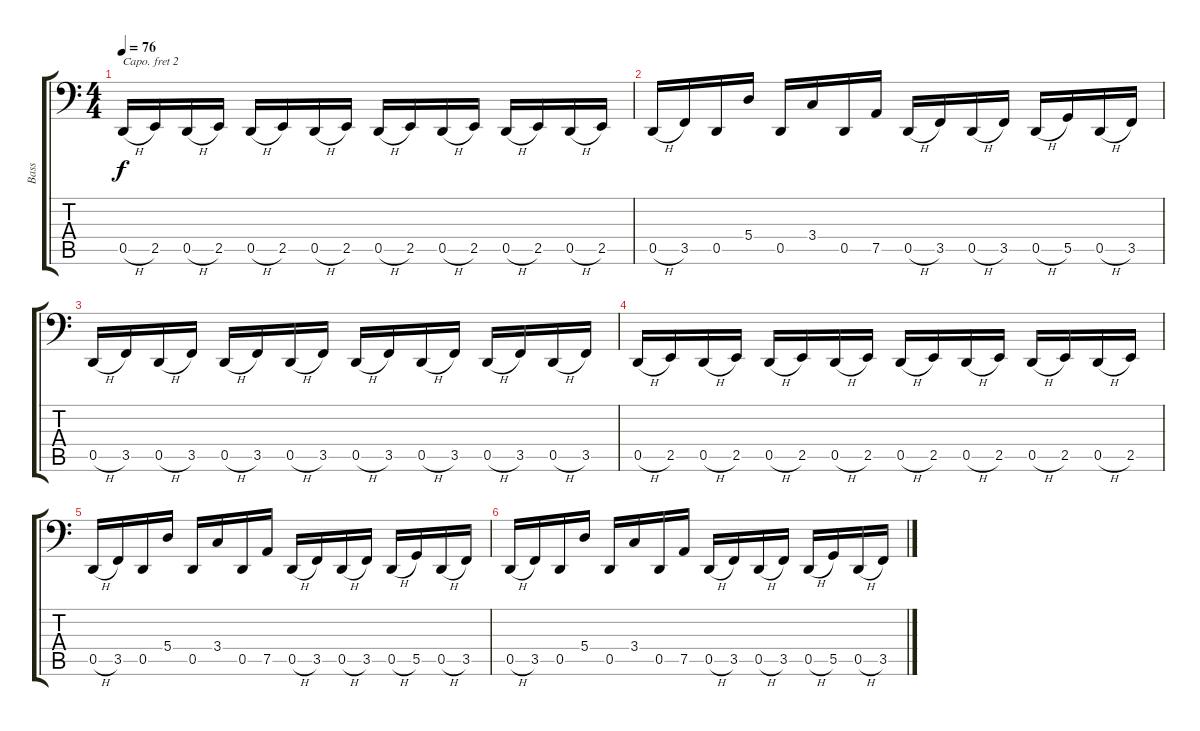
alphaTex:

\track ("Bass" "Bass") {instrument electricbassfinger}
\staff {score tabs}
\capo 2
\tuning (Bb2 F2 C2 G1 C1 A0) {hide}
\ts (4 4)
\tempo 76
\clef f4
\ks c
0.5{h}.16{dy f} 2.5.16 0.5{h}.16 2.5.16 0.5{h}.16 2.5.16 0.5{h}.16 2.5.16 0.5{h}.16 2.5.16 0.5{h}.16 2.5.16 0.5{h}.16 2.5.16 0.5{h}.16 2.5.16 |
0.5{h}.16 3.5.16 0.5.16 5.4.16 0.5.16 3.4.16 0.5.16 7.5.16 0.5{h}.16 3.5.16 0.5{h}.16 3.5.16 0.5{h}.16 5.5.16 0.5{h}.16 3.5.16 |
0.5{h}.16 3.5.16 0.5{h}.16 3.5.16 0.5{h}.16 3.5.16 0.5{h}.16 3.5.16 0.5{h}.16 3.5.16 0.5{h}.16 3.5.16 0.5{h}.16 3.5.16 0.5{h}.16 3.5.16 |
0.5{h}.16 2.5.16 0.5{h}.16 2.5.16 0.5{h}.16 2.5.16 0.5{h}.16 2.5.16 0.5{h}.16 2.5.16 0.5{h}.16 2.5.16 0.5{h}.16 2.5.16 0.5{h}.16 2.5.16 |
0.5{h}.16 3.5.16 0.5.16 5.4.16 0.5.16 3.4.16 0.5.16 7.5.16 0.5{h}.16 3.5.16 0.5{h}.16 3.5.16 0.5{h}.16 5.5.16 0.5{h}.16 3.5.16 |
0.5{h}.16 3.5.16 0.5.16 5.4.16 0.5.16 3.4.16 0.5.16 7.5.16 0.5{h}.16 3.5.16 0.5{h}.16 3.5.16 0.5{h}.16 5.5.16 0.5{h}.16 3.5.16
